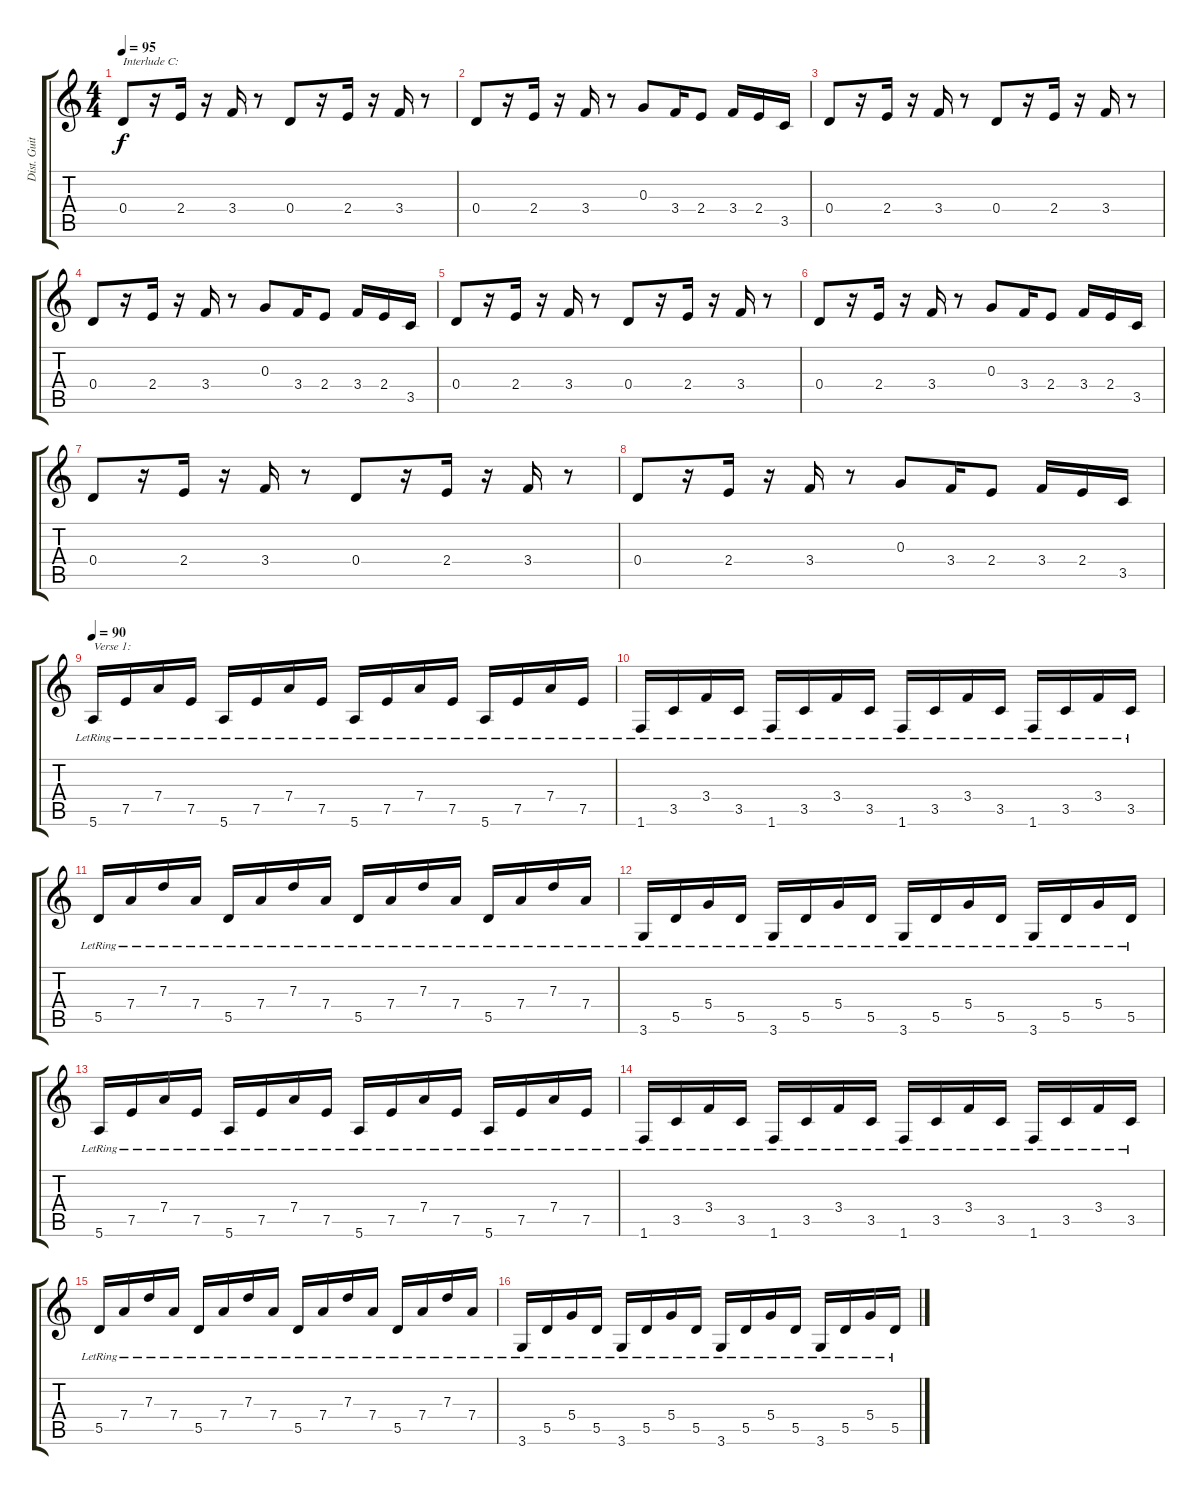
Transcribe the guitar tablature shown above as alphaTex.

\track ("Dist. Guitar 3" "Dist. Guit") {instrument distortionguitar}
\staff {score tabs}
\tuning (E4 B3 G3 D3 A2 E2) {hide}
\ts (4 4)
\tempo 95
\clef g2
\ks c
0.4.8{txt "Interlude C:" dy f} r.16 2.4.16 r.16 3.4.16 r.8 0.4.8 r.16 2.4.16 r.16 3.4.16 r.8 |
0.4.8 r.16 2.4.16 r.16 3.4.16 r.8 0.3.8 3.4.16 2.4.8 3.4.16 2.4.16 3.5.16 |
0.4.8 r.16 2.4.16 r.16 3.4.16 r.8 0.4.8 r.16 2.4.16 r.16 3.4.16 r.8 |
0.4.8 r.16 2.4.16 r.16 3.4.16 r.8 0.3.8 3.4.16 2.4.8 3.4.16 2.4.16 3.5.16 |
0.4.8 r.16 2.4.16 r.16 3.4.16 r.8 0.4.8 r.16 2.4.16 r.16 3.4.16 r.8 |
0.4.8 r.16 2.4.16 r.16 3.4.16 r.8 0.3.8 3.4.16 2.4.8 3.4.16 2.4.16 3.5.16 |
0.4.8 r.16 2.4.16 r.16 3.4.16 r.8 0.4.8 r.16 2.4.16 r.16 3.4.16 r.8 |
0.4.8 r.16 2.4.16 r.16 3.4.16 r.8 0.3.8 3.4.16 2.4.8 3.4.16 2.4.16 3.5.16 |
\tempo 90
5.6{lr}.16{txt "Verse 1:" volume 10 instrument electricguitarjazz} 7.5{lr}.16 7.4{lr}.16 7.5{lr}.16 5.6{lr}.16 7.5{lr}.16 7.4{lr}.16 7.5{lr}.16 5.6{lr}.16 7.5{lr}.16 7.4{lr}.16 7.5{lr}.16 5.6{lr}.16 7.5{lr}.16 7.4{lr}.16 7.5{lr}.16 |
1.6{lr}.16 3.5{lr}.16 3.4{lr}.16 3.5{lr}.16 1.6{lr}.16 3.5{lr}.16 3.4{lr}.16 3.5{lr}.16 1.6{lr}.16 3.5{lr}.16 3.4{lr}.16 3.5{lr}.16 1.6{lr}.16 3.5{lr}.16 3.4{lr}.16 3.5{lr}.16 |
5.5{lr}.16 7.4{lr}.16 7.3{lr}.16 7.4{lr}.16 5.5{lr}.16 7.4{lr}.16 7.3{lr}.16 7.4{lr}.16 5.5{lr}.16 7.4{lr}.16 7.3{lr}.16 7.4{lr}.16 5.5{lr}.16 7.4{lr}.16 7.3{lr}.16 7.4{lr}.16 |
3.6{lr}.16 5.5{lr}.16 5.4{lr}.16 5.5{lr}.16 3.6{lr}.16 5.5{lr}.16 5.4{lr}.16 5.5{lr}.16 3.6{lr}.16 5.5{lr}.16 5.4{lr}.16 5.5{lr}.16 3.6{lr}.16 5.5{lr}.16 5.4{lr}.16 5.5{lr}.16 |
5.6{lr}.16 7.5{lr}.16 7.4{lr}.16 7.5{lr}.16 5.6{lr}.16 7.5{lr}.16 7.4{lr}.16 7.5{lr}.16 5.6{lr}.16 7.5{lr}.16 7.4{lr}.16 7.5{lr}.16 5.6{lr}.16 7.5{lr}.16 7.4{lr}.16 7.5{lr}.16 |
1.6{lr}.16 3.5{lr}.16 3.4{lr}.16 3.5{lr}.16 1.6{lr}.16 3.5{lr}.16 3.4{lr}.16 3.5{lr}.16 1.6{lr}.16 3.5{lr}.16 3.4{lr}.16 3.5{lr}.16 1.6{lr}.16 3.5{lr}.16 3.4{lr}.16 3.5{lr}.16 |
5.5{lr}.16 7.4{lr}.16 7.3{lr}.16 7.4{lr}.16 5.5{lr}.16 7.4{lr}.16 7.3{lr}.16 7.4{lr}.16 5.5{lr}.16 7.4{lr}.16 7.3{lr}.16 7.4{lr}.16 5.5{lr}.16 7.4{lr}.16 7.3{lr}.16 7.4{lr}.16 |
3.6{lr}.16 5.5{lr}.16 5.4{lr}.16 5.5{lr}.16 3.6{lr}.16 5.5{lr}.16 5.4{lr}.16 5.5{lr}.16 3.6{lr}.16 5.5{lr}.16 5.4{lr}.16 5.5{lr}.16 3.6{lr}.16 5.5{lr}.16 5.4{lr}.16 5.5{lr}.16
